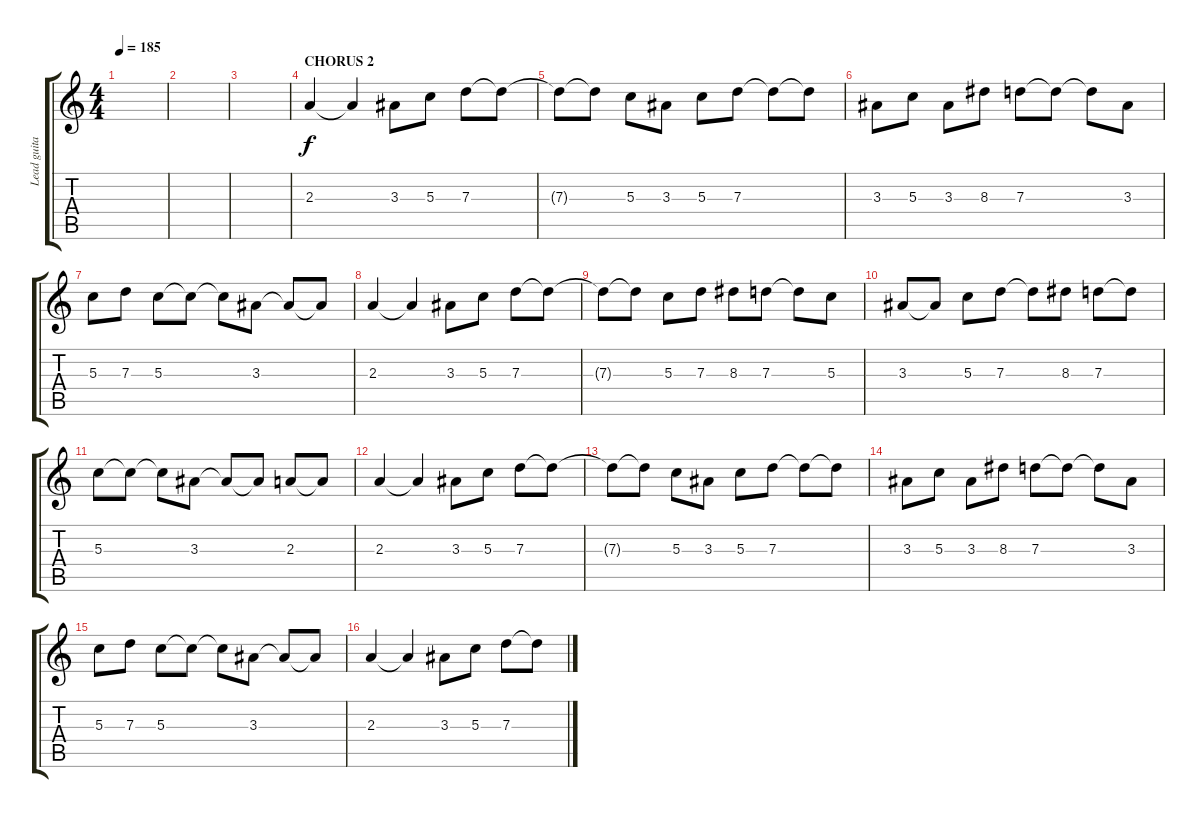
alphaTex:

\track ("Lead guitar" "Lead guita") {instrument distortionguitar}
\staff {score tabs}
\tuning (E4 B3 G3 D3 A2 D2) {hide}
\ts (4 4)
\tempo 185
\clef g2
\ks c
|
|
|
\section ("" "CHORUS 2")
2.3.4 2.3{t}.4 3.3.8 5.3.8 7.3.8 7.3{t}.8 |
7.3{t}.8 7.3{t}.8 5.3.8 3.3.8 5.3.8 7.3.8 7.3{t}.8 7.3{t}.8 |
3.3.8 5.3.8 3.3.8 8.3.8 7.3.8 7.3{t}.8 7.3{t}.8 3.3.8 |
5.3.8 7.3.8 5.3.8 5.3{t}.8 5.3{t}.8 3.3.8 3.3{t}.8 3.3{t}.8 |
2.3.4 2.3{t}.4 3.3.8 5.3.8 7.3.8 7.3{t}.8 |
7.3{t}.8 7.3{t}.8 5.3.8 7.3.8 8.3.8 7.3.8 7.3{t}.8 5.3.8 |
3.3.8 3.3{t}.8 5.3.8 7.3.8 7.3{t}.8 8.3.8 7.3.8 7.3{t}.8 |
5.3.8 5.3{t}.8 5.3{t}.8 3.3.8 3.3{t}.8 3.3{t}.8 2.3.8 2.3{t}.8 |
2.3.4 2.3{t}.4 3.3.8 5.3.8 7.3.8 7.3{t}.8 |
7.3{t}.8 7.3{t}.8 5.3.8 3.3.8 5.3.8 7.3.8 7.3{t}.8 7.3{t}.8 |
3.3.8 5.3.8 3.3.8 8.3.8 7.3.8 7.3{t}.8 7.3{t}.8 3.3.8 |
5.3.8 7.3.8 5.3.8 5.3{t}.8 5.3{t}.8 3.3.8 3.3{t}.8 3.3{t}.8 |
2.3.4 2.3{t}.4 3.3.8 5.3.8 7.3.8 7.3{t}.8
